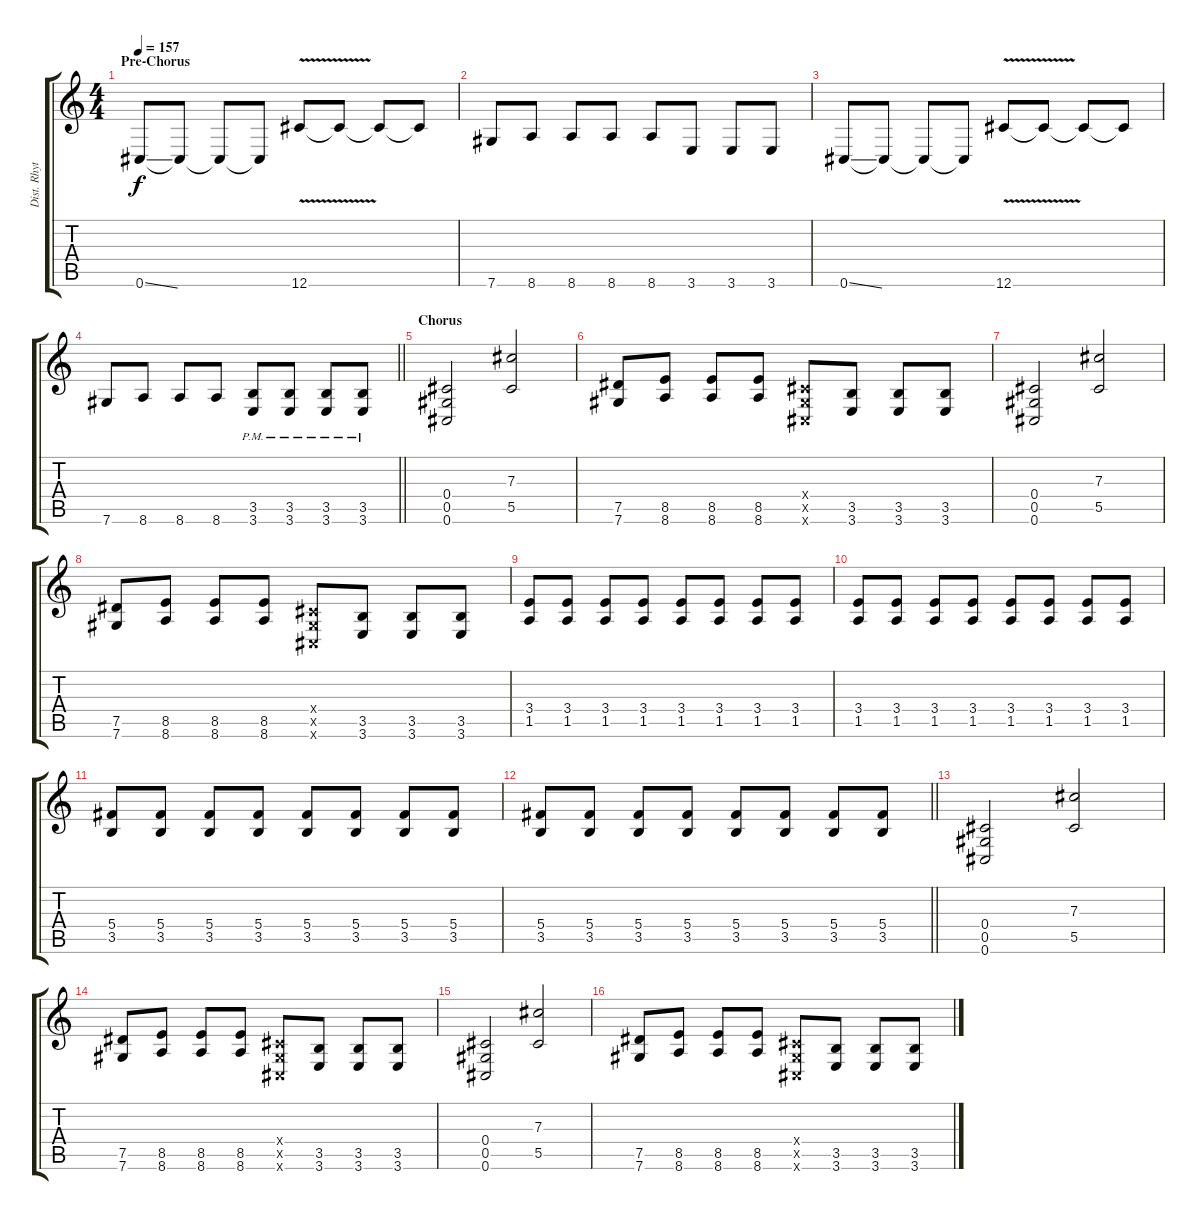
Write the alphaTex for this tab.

\track ("Dist. Rhytm Guitar [L]" "Dist. Rhyt") {instrument distortionguitar}
\staff {score tabs}
\tuning (Eb4 Bb3 Gb3 Db3 Ab2 Db2) {hide}
\ts (4 4)
\section ("" "Pre-Chorus")
\tempo 157
\clef g2
\ks c
0.6{ss}.8{dy f} 0.6{t}.8 0.6{t}.8 0.6{t}.8 12.6{v}.8 12.6{t}.8 12.6{t}.8 12.6{t}.8 |
7.6.8 8.6.8 8.6.8 8.6.8 8.6.8 3.6.8 3.6.8 3.6.8 |
0.6{ss}.8 0.6{t}.8 0.6{t}.8 0.6{t}.8 12.6{v}.8 12.6{t}.8 12.6{t}.8 12.6{t}.8 |
\barLineRight lightlight
7.6.8 8.6.8 8.6.8 8.6.8 (3.5{pm} 3.6{pm}).8 (3.5{pm} 3.6{pm}).8 (3.5{pm} 3.6{pm}).8 (3.5{pm} 3.6{pm}).8 |
\section ("" "Chorus")
(0.4 0.5 0.6).2 (7.3 5.5).2 |
(7.5 7.6).8 (8.5 8.6).8 (8.5 8.6).8 (8.5 8.6).8 (0.4{x} 0.5{x} 0.6{x}).8 (3.5 3.6).8 (3.5 3.6).8 (3.5 3.6).8 |
(0.4 0.5 0.6).2 (7.3 5.5).2 |
(7.5 7.6).8 (8.5 8.6).8 (8.5 8.6).8 (8.5 8.6).8 (0.4{x} 0.5{x} 0.6{x}).8 (3.5 3.6).8 (3.5 3.6).8 (3.5 3.6).8 |
(3.4 1.5).8 (3.4 1.5).8 (3.4 1.5).8 (3.4 1.5).8 (3.4 1.5).8 (3.4 1.5).8 (3.4 1.5).8 (3.4 1.5).8 |
(3.4 1.5).8 (3.4 1.5).8 (3.4 1.5).8 (3.4 1.5).8 (3.4 1.5).8 (3.4 1.5).8 (3.4 1.5).8 (3.4 1.5).8 |
(5.4 3.5).8 (5.4 3.5).8 (5.4 3.5).8 (5.4 3.5).8 (5.4 3.5).8 (5.4 3.5).8 (5.4 3.5).8 (5.4 3.5).8 |
\barLineRight lightlight
(5.4 3.5).8 (5.4 3.5).8 (5.4 3.5).8 (5.4 3.5).8 (5.4 3.5).8 (5.4 3.5).8 (5.4 3.5).8 (5.4 3.5).8 |
(0.4 0.5 0.6).2 (7.3 5.5).2 |
(7.5 7.6).8 (8.5 8.6).8 (8.5 8.6).8 (8.5 8.6).8 (0.4{x} 0.5{x} 0.6{x}).8 (3.5 3.6).8 (3.5 3.6).8 (3.5 3.6).8 |
(0.4 0.5 0.6).2 (7.3 5.5).2 |
(7.5 7.6).8 (8.5 8.6).8 (8.5 8.6).8 (8.5 8.6).8 (0.4{x} 0.5{x} 0.6{x}).8 (3.5 3.6).8 (3.5 3.6).8 (3.5 3.6).8
